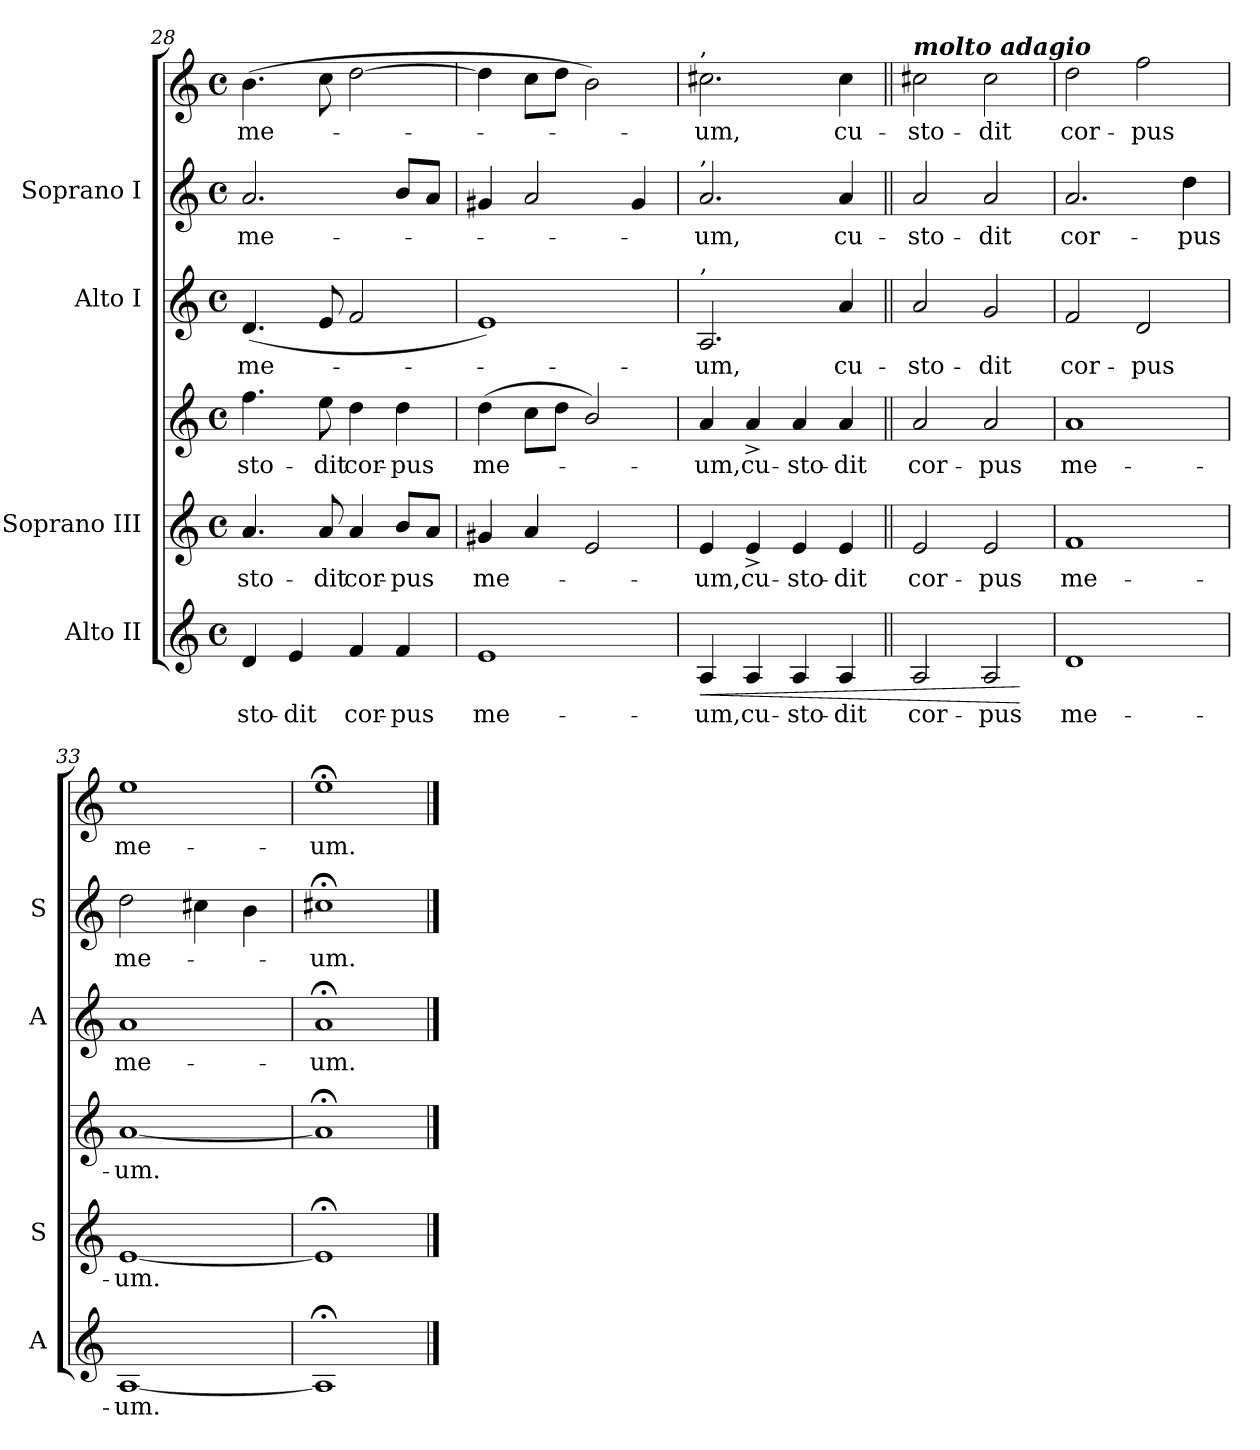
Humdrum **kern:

**kern	**text	**dynam	**kern	**text	**kern	**text	**kern	**text	**kern	**text	**kern	**text
*part4	*part4	*part4	*part3	*part3	*part3	*part3	*part2	*part2	*part1	*part1	*part1	*part1
*staff6	*staff6	*staff6	*staff5	*staff5	*staff4	*staff4	*staff3	*staff3	*staff2	*staff2	*staff1	*staff1
*I"Alto II	*	*	*I"Soprano III	*	*	*	*I"Alto I	*	*I"Soprano I	*	*	*
*I'A	*	*	*I'S	*	*	*	*I'A	*	*I'S	*	*	*
!!LO:LB:g=z
*clefG2	*	*	*clefG2	*	*clefG2	*	*clefG2	*	*clefG2	*	*clefG2	*
*k[]	*	*	*k[]	*	*k[]	*	*k[]	*	*k[]	*	*k[]	*
*C:	*	*	*C:	*	*C:	*	*C:	*	*C:	*	*C:	*
*M4/4	*	*	*M4/4	*	*M4/4	*	*M4/4	*	*M4/4	*	*M4/4	*
*met(c)	*	*	*met(c)	*	*met(c)	*	*met(c)	*	*met(c)	*	*met(c)	*
=28	=28	=28	=28	=28	=28	=28	=28	=28	=28	=28	=28	=28
!	!LO:LY:b	!	!	!LO:LY:b	!	!LO:LY:b	!	!LO:LY:b	!	!LO:LY:b	!	!LO:LY:b
4d	-sto-	.	4.a	sto-	4.ff	-sto-	(<4.d	me-	2.a	me-	(>4.b	me-
!	!LO:LY:b	!	!	!	!	!	!	!	!	!	!	!
4e	-dit	.	.	.	.	.	.	.	.	.	.	.
!	!	!	!	!LO:LY:b	!	!LO:LY:b	!	!	!	!	!	!
.	.	.	8a	-dit	8ee	-dit	8e	.	.	.	8cc	.
!	!LO:LY:b	!	!	!LO:LY:b	!	!LO:LY:b	!	!	!	!	!	!
4f	cor-	.	4a	cor-	4dd	cor-	2f	.	.	.	[2dd	.
!	!LO:LY:b	!	!	!LO:LY:b	!	!LO:LY:b	!	!	!	!	!	!
4f	-pus	.	8bL	-pus	4dd	-pus	.	.	8bL	.	.	.
.	.	.	8aJ	.	.	.	.	.	8aJ	.	.	.
=29	=29	=29	=29	=29	=29	=29	=29	=29	=29	=29	=29	=29
!	!LO:LY:b	!	!	!LO:LY:b	!	!LO:LY:b	!	!	!	!	!	!
1e	me-	.	4g#X	me-	(>4dd	me-	1e)	.	4g#X	.	4dd]	.
.	.	.	4a	.	8ccL	.	.	.	2a	.	8ccL	.
.	.	.	.	.	8ddJ	.	.	.	.	.	8ddJ	.
.	.	.	2e	.	2b/)	.	.	.	.	.	2b)	.
.	.	.	.	.	.	.	.	.	4g#	.	.	.
=30	=30	=30	=30	=30	=30	=30	=30	=30	=30	=30	=30	=30
!	!	!	!	!	!	!	!	!	!	!	!LO:TX:a:t=,	!
!	!	!	!	!	!	!	!	!	!LO:TX:a:t=,	!	!	!
!	!	!	!	!	!	!	!LO:TX:a:t=,	!	!	!	!	!
!	!LO:LY:b	!LO:HP:b	!	!LO:LY:b	!	!LO:LY:b	!	!LO:LY:b	!	!LO:LY:b	!	!LO:LY:b
4A	-um,	<	4e	um,	4a	um,	2.A	um,	2.a	-um,	2.cc#X	um,
!	!LO:LY:b	!	!	!LO:LY:b	!	!LO:LY:b	!	!	!	!	!	!
4A	cu-	.	4e^	cu-	4a^	cu-	.	.	.	.	.	.
!	!LO:LY:b	!	!	!LO:LY:b	!	!LO:LY:b	!	!	!	!	!	!
4A	-sto-	.	4e	-sto-	4a	-sto-	.	.	.	.	.	.
!	!LO:LY:b	!	!	!LO:LY:b	!	!LO:LY:b	!	!LO:LY:b	!	!LO:LY:b	!	!LO:LY:b
4A	-dit	.	4e	-dit	4a	-dit	4a	cu-	4a	cu-	4cc#	cu-
=31||	=31||	=31||	=31||	=31||	=31||	=31||	=31||	=31||	=31||	=31||	=31||	=31||
!	!	!	!	!	!	!	!	!	!	!	!LO:TX:a:Bi:t=molto adagio	!
!	!LO:LY:b	!	!	!LO:LY:b	!	!LO:LY:b	!	!LO:LY:b	!	!LO:LY:b	!	!LO:LY:b
2A	cor-	.	2e	cor-	2a	cor-	2a	-sto-	2a	sto-	2cc#X	-sto-
!	!LO:LY:b	!	!	!LO:LY:b	!	!LO:LY:b	!	!LO:LY:b	!	!LO:LY:b	!	!LO:LY:b
2A	-pus	.	2e	-pus	2a	-pus	2g	-dit	2a	-dit	2cc#	-dit
.	.	[	.	.	.	.	.	.	.	.	.	.
=32	=32	=32	=32	=32	=32	=32	=32	=32	=32	=32	=32	=32
!	!LO:LY:b	!	!	!LO:LY:b	!	!LO:LY:b	!	!LO:LY:b	!	!LO:LY:b	!	!LO:LY:b
1d	me-	.	1f	-me-	1a	me-	2f	cor-	2.a	cor-	2dd	cor-
!	!	!	!	!	!	!	!	!LO:LY:b	!	!	!	!LO:LY:b
.	.	.	.	.	.	.	2d	-pus	.	.	2ff	-pus
!	!	!	!	!	!	!	!	!	!	!LO:LY:b	!	!
.	.	.	.	.	.	.	.	.	4dd	-pus	.	.
=33	=33	=33	=33	=33	=33	=33	=33	=33	=33	=33	=33	=33
!	!LO:LY:b	!	!	!LO:LY:b	!	!LO:LY:b	!	!LO:LY:b	!	!LO:LY:b	!	!LO:LY:b
[1A	-um.	.	[1e	um.	[1a	-um.	1a	me-	2dd	-me-	1ee	me-
.	.	.	.	.	.	.	.	.	4cc#X	.	.	.
.	.	.	.	.	.	.	.	.	4b	.	.	.
=34	=34	=34	=34	=34	=34	=34	=34	=34	=34	=34	=34	=34
!	!	!	!	!	!	!	!	!LO:LY:b	!	!LO:LY:b	!	!LO:LY:b
1A;<]	.	.	1e;<]	.	1a;<]	.	1a;<	-um.	1cc#X;<	um.	1ee;<	um.
==	==	==	==	==	==	==	==	==	==	==	==	==
*-	*-	*-	*-	*-	*-	*-	*-	*-	*-	*-	*-	*-
